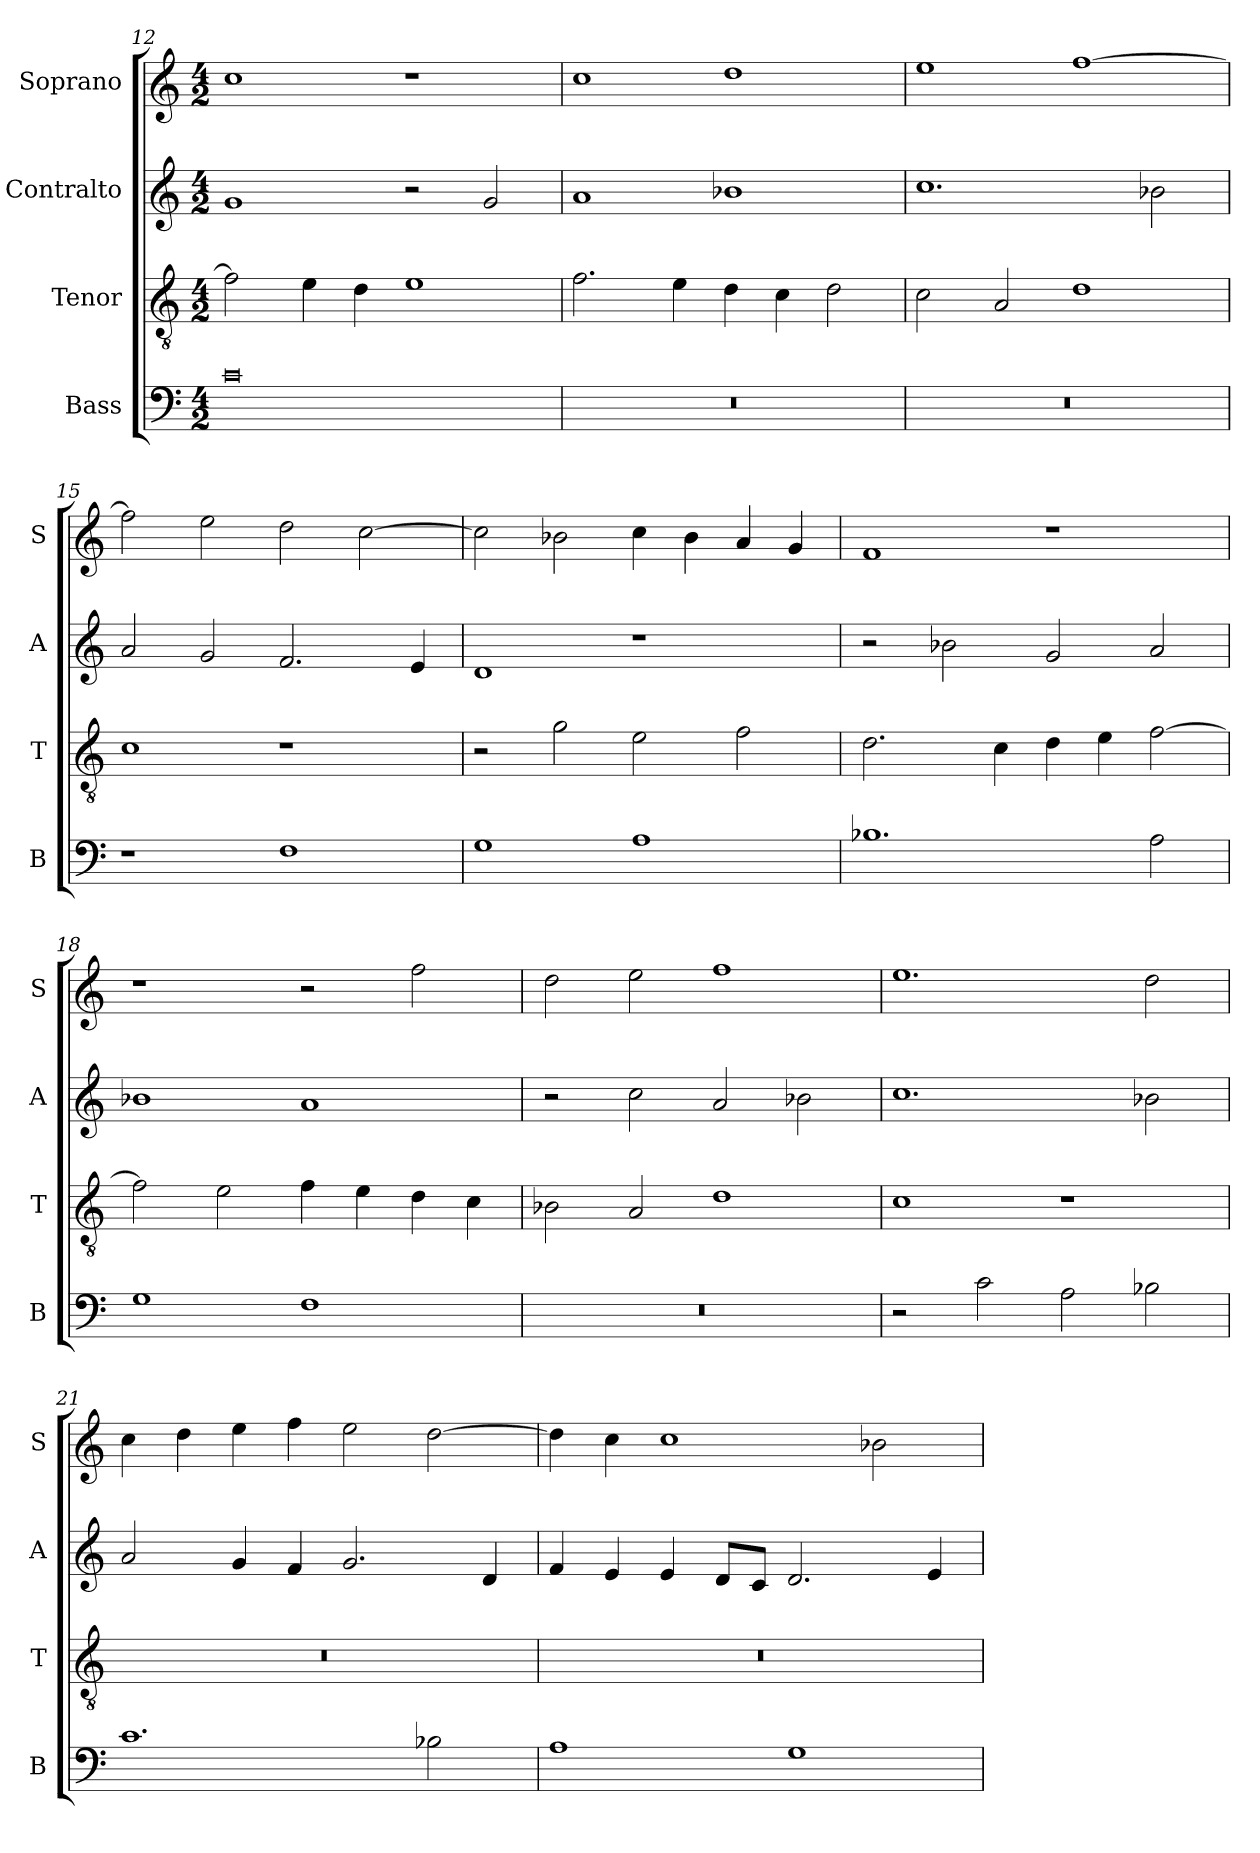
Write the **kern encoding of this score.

**kern	**kern	**kern	**kern
*part4	*part3	*part2	*part1
*staff4	*staff3	*staff2	*staff1
*I"Bass	*I"Tenor	*I"Contralto	*I"Soprano
*I'B	*I'T	*I'A	*I'S
*clefF4	*clefGv2	*clefG2	*clefG2
*k[]	*k[]	*k[]	*k[]
*M4/2	*M4/2	*M4/2	*M4/2
=12	=12	=12	=12
0c	2f]	1g	1cc
.	4e	.	.
.	4d	.	.
.	1e	2r	1r
.	.	2g	.
=13	=13	=13	=13
0r	2.f	1a	1cc
.	4e	.	.
.	4d	1b-X	1dd
.	4c	.	.
.	2d	.	.
=14	=14	=14	=14
0r	2c	1.cc	1ee
.	2A	.	.
.	1d	.	[1ff
.	.	2b-X	.
=15	=15	=15	=15
1r	1c	2a	2ff]
.	.	2g	2ee
1F	1r	2.f	2dd
.	.	.	[2cc
.	.	4e	.
=16	=16	=16	=16
1G	2r	1d	2cc]
.	2g	.	2b-X
1A	2e	1r	4cc
.	.	.	4b-
.	2f	.	4a
.	.	.	4g
=17	=17	=17	=17
1.B-X	2.d	2r	1f
.	.	2b-X	.
.	4c	.	.
.	4d	2g	1r
.	4e	.	.
2A	[2f	2a	.
=18	=18	=18	=18
1G	2f]	1b-X	1r
.	2e	.	.
1F	4f	1a	2r
.	4e	.	.
.	4d	.	2ff
.	4c	.	.
=19	=19	=19	=19
0r	2B-X	2r	2dd
.	2A	2cc	2ee
.	1d	2a	1ff
.	.	2b-X	.
=20	=20	=20	=20
2r	1c	1.cc	1.ee
2c	.	.	.
2A	1r	.	.
2B-X	.	2b-X	2dd
=21	=21	=21	=21
1.c	0r	2a	4cc
.	.	.	4dd
.	.	4g	4ee
.	.	4f	4ff
.	.	2.g	2ee
2B-X	.	.	[2dd
.	.	4d	.
=22	=22	=22	=22
1A	0r	4f	4dd]
.	.	4e	4cc
.	.	4e	1cc
.	.	8d/L	.
.	.	8c/J	.
1G	.	2.d	.
.	.	.	2b-X
.	.	4e	.
=	=	=	=
*-	*-	*-	*-
